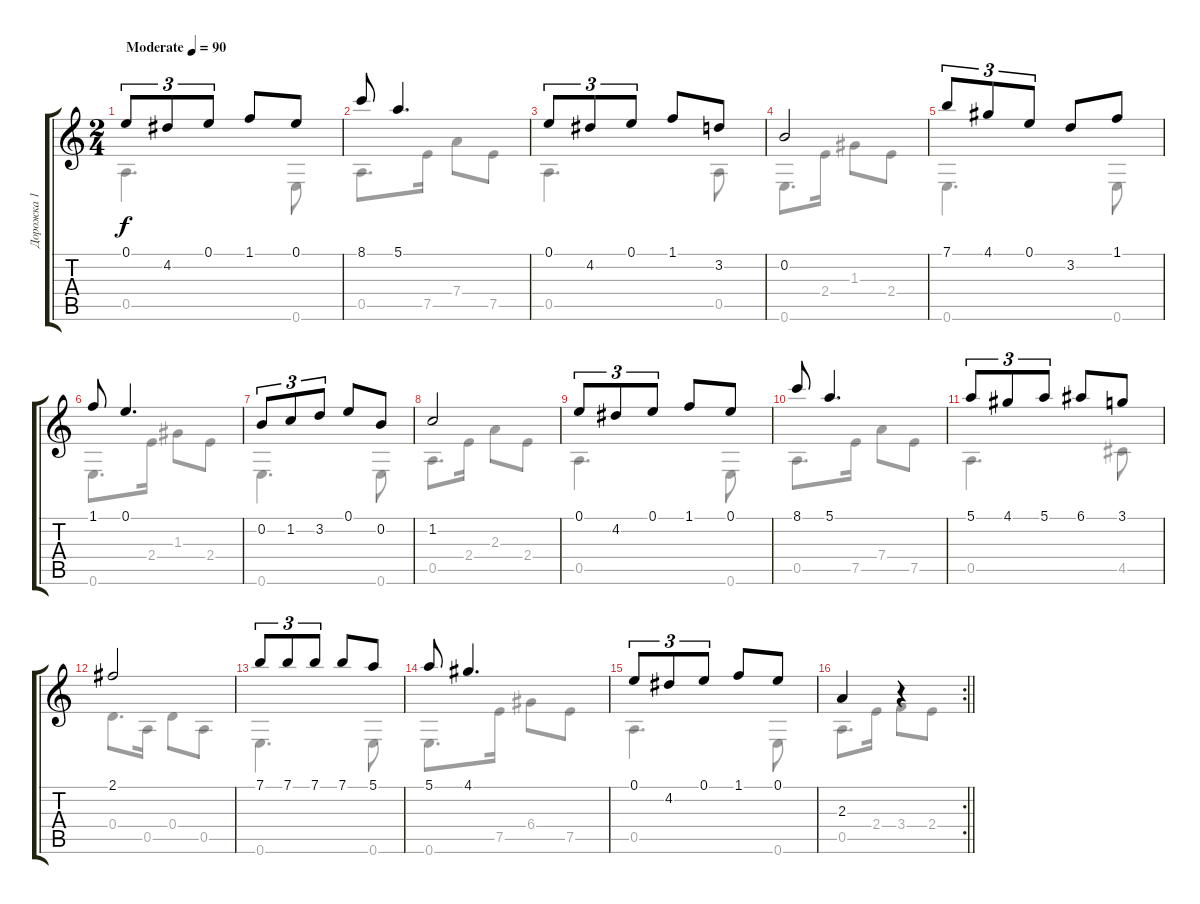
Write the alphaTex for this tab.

\track ("Дорожка 1" "Дорожка 1") {instrument acousticguitarnylon}
\staff {score tabs}
\tuning (E4 B3 G3 D3 A2 E2) {hide}
\voice
\ts (2 4)
\tempo (90 "Moderate")
\clef g2
\ks c
0.1.8{tu (3 2) dy f instrument acousticguitarnylon} 4.2.8{tu (3 2)} 0.1.8{tu (3 2)} 1.1.8 0.1.8 |
8.1.8 5.1.4{d} |
0.1.8{tu (3 2)} 4.2.8{tu (3 2)} 0.1.8{tu (3 2)} 1.1.8 3.2.8 |
0.2.2 |
7.1.8{tu (3 2)} 4.1.8{tu (3 2)} 0.1.8{tu (3 2)} 3.2.8 1.1.8 |
1.1.8 0.1.4{d} |
0.2.8{tu (3 2)} 1.2.8{tu (3 2)} 3.2.8{tu (3 2)} 0.1.8 0.2.8 |
1.2.2 |
0.1.8{tu (3 2)} 4.2.8{tu (3 2)} 0.1.8{tu (3 2)} 1.1.8 0.1.8 |
8.1.8 5.1.4{d} |
5.1.8{tu (3 2)} 4.1.8{tu (3 2)} 5.1.8{tu (3 2)} 6.1.8 3.1.8 |
2.1.2 |
7.1.8{tu (3 2)} 7.1.8{tu (3 2)} 7.1.8{tu (3 2)} 7.1.8 5.1.8 |
5.1.8 4.1.4{d} |
0.1.8{tu (3 2)} 4.2.8{tu (3 2)} 0.1.8{tu (3 2)} 1.1.8 0.1.8 |
\rc 2
\barLineRight lightlight
2.3.4 r.4
\voice
\clef g2
\ottava regular
\simile none
\ks c
0.5.4{d dy f} 0.6.8 |
0.5.8{d} 7.5.16 7.4.8 7.5.8 |
0.5.4{d} 0.5.8 |
0.6.8{d} 2.4.16 1.3.8 2.4.8 |
0.6.4{d} 0.6.8 |
0.6.8{d} 2.4.16 1.3.8 2.4.8 |
0.6.4{d} 0.6.8 |
0.5.8{d} 2.4.16 2.3.8 2.4.8 |
0.5.4{d} 0.6.8 |
0.5.8{d} 7.5.16 7.4.8 7.5.8 |
0.5.4{d} 4.5.8 |
0.4.8{d} 0.5.16 0.4.8 0.5.8 |
0.6.4{d} 0.6.8 |
0.6.8{d} 7.5.16 6.4.8 7.5.8 |
0.5.4{d} 0.6.8 |
\barLineRight lightlight
0.5.8{d} 2.4.16 3.4.8 2.4.8
